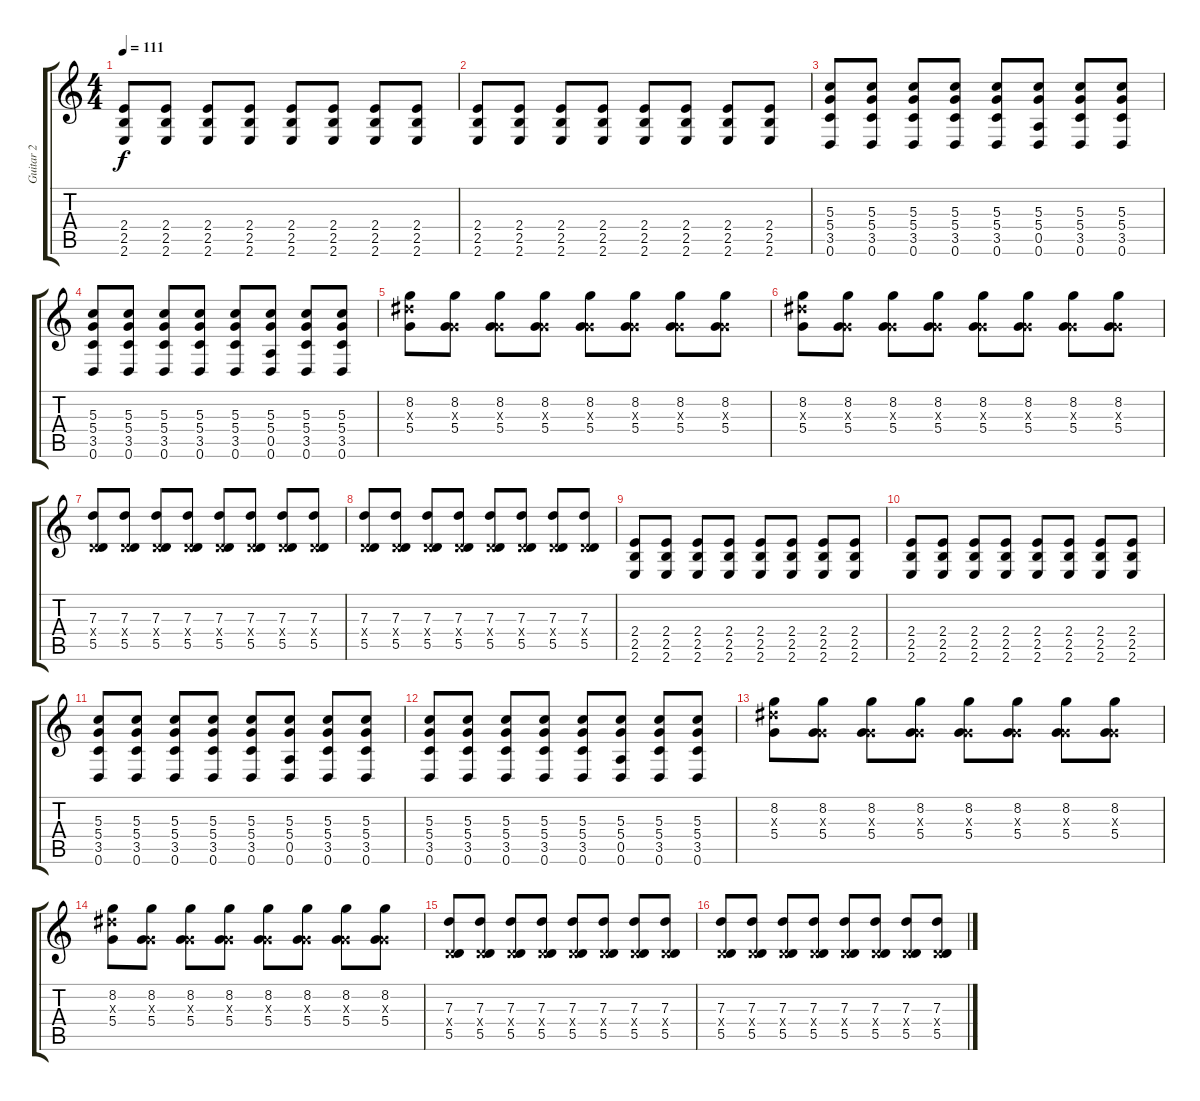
\track ("Guitar 2" "Guitar 2") {instrument electricguitarclean}
\staff {score tabs}
\tuning (E4 B3 G3 D3 A2 D2) {hide}
\ts (4 4)
\tempo 111
\clef g2
\ks c
(2.4 2.5 2.6).8{dy f} (2.4 2.5 2.6).8 (2.4 2.5 2.6).8 (2.4 2.5 2.6).8 (2.4 2.5 2.6).8 (2.4 2.5 2.6).8 (2.4 2.5 2.6).8 (2.4 2.5 2.6).8 |
(2.4 2.5 2.6).8 (2.4 2.5 2.6).8 (2.4 2.5 2.6).8 (2.4 2.5 2.6).8 (2.4 2.5 2.6).8 (2.4 2.5 2.6).8 (2.4 2.5 2.6).8 (2.4 2.5 2.6).8 |
(5.3 5.4 3.5 0.6).8 (5.3 5.4 3.5 0.6).8 (5.3 5.4 3.5 0.6).8 (5.3 5.4 3.5 0.6).8 (5.3 5.4 3.5 0.6).8 (5.3 5.4 0.5 0.6).8 (5.3 5.4 3.5 0.6).8 (5.3 5.4 3.5 0.6).8 |
(5.3 5.4 3.5 0.6).8 (5.3 5.4 3.5 0.6).8 (5.3 5.4 3.5 0.6).8 (5.3 5.4 3.5 0.6).8 (5.3 5.4 3.5 0.6).8 (5.3 5.4 0.5 0.6).8 (5.3 5.4 3.5 0.6).8 (5.3 5.4 3.5 0.6).8 |
(8.2 8.3{x} 5.4).8{instrument overdrivenguitar} (8.2 0.3{x} 5.4).8 (8.2 0.3{x} 5.4).8 (8.2 0.3{x} 5.4).8 (8.2 0.3{x} 5.4).8 (8.2 0.3{x} 5.4).8 (8.2 0.3{x} 5.4).8 (8.2 0.3{x} 5.4).8 |
(8.2 8.3{x} 5.4).8 (8.2 0.3{x} 5.4).8 (8.2 0.3{x} 5.4).8 (8.2 0.3{x} 5.4).8 (8.2 0.3{x} 5.4).8 (8.2 0.3{x} 5.4).8 (8.2 0.3{x} 5.4).8 (8.2 0.3{x} 5.4).8 |
(7.3 0.4{x} 5.5).8 (7.3 0.4{x} 5.5).8 (7.3 0.4{x} 5.5).8 (7.3 0.4{x} 5.5).8 (7.3 0.4{x} 5.5).8 (7.3 0.4{x} 5.5).8 (7.3 0.4{x} 5.5).8 (7.3 0.4{x} 5.5).8 |
(7.3 0.4{x} 5.5).8 (7.3 0.4{x} 5.5).8 (7.3 0.4{x} 5.5).8 (7.3 0.4{x} 5.5).8 (7.3 0.4{x} 5.5).8 (7.3 0.4{x} 5.5).8 (7.3 0.4{x} 5.5).8 (7.3 0.4{x} 5.5).8 |
(2.4 2.5 2.6).8 (2.4 2.5 2.6).8 (2.4 2.5 2.6).8 (2.4 2.5 2.6).8 (2.4 2.5 2.6).8 (2.4 2.5 2.6).8 (2.4 2.5 2.6).8 (2.4 2.5 2.6).8 |
(2.4 2.5 2.6).8 (2.4 2.5 2.6).8 (2.4 2.5 2.6).8 (2.4 2.5 2.6).8 (2.4 2.5 2.6).8 (2.4 2.5 2.6).8 (2.4 2.5 2.6).8 (2.4 2.5 2.6).8 |
(5.3 5.4 3.5 0.6).8 (5.3 5.4 3.5 0.6).8 (5.3 5.4 3.5 0.6).8 (5.3 5.4 3.5 0.6).8 (5.3 5.4 3.5 0.6).8 (5.3 5.4 0.5 0.6).8 (5.3 5.4 3.5 0.6).8 (5.3 5.4 3.5 0.6).8 |
(5.3 5.4 3.5 0.6).8 (5.3 5.4 3.5 0.6).8 (5.3 5.4 3.5 0.6).8 (5.3 5.4 3.5 0.6).8 (5.3 5.4 3.5 0.6).8 (5.3 5.4 0.5 0.6).8 (5.3 5.4 3.5 0.6).8 (5.3 5.4 3.5 0.6).8 |
(8.2 8.3{x} 5.4).8{instrument overdrivenguitar} (8.2 0.3{x} 5.4).8 (8.2 0.3{x} 5.4).8 (8.2 0.3{x} 5.4).8 (8.2 0.3{x} 5.4).8 (8.2 0.3{x} 5.4).8 (8.2 0.3{x} 5.4).8 (8.2 0.3{x} 5.4).8 |
(8.2 8.3{x} 5.4).8 (8.2 0.3{x} 5.4).8 (8.2 0.3{x} 5.4).8 (8.2 0.3{x} 5.4).8 (8.2 0.3{x} 5.4).8 (8.2 0.3{x} 5.4).8 (8.2 0.3{x} 5.4).8 (8.2 0.3{x} 5.4).8 |
(7.3 0.4{x} 5.5).8 (7.3 0.4{x} 5.5).8 (7.3 0.4{x} 5.5).8 (7.3 0.4{x} 5.5).8 (7.3 0.4{x} 5.5).8 (7.3 0.4{x} 5.5).8 (7.3 0.4{x} 5.5).8 (7.3 0.4{x} 5.5).8 |
(7.3 0.4{x} 5.5).8 (7.3 0.4{x} 5.5).8 (7.3 0.4{x} 5.5).8 (7.3 0.4{x} 5.5).8 (7.3 0.4{x} 5.5).8 (7.3 0.4{x} 5.5).8 (7.3 0.4{x} 5.5).8 (7.3 0.4{x} 5.5).8
